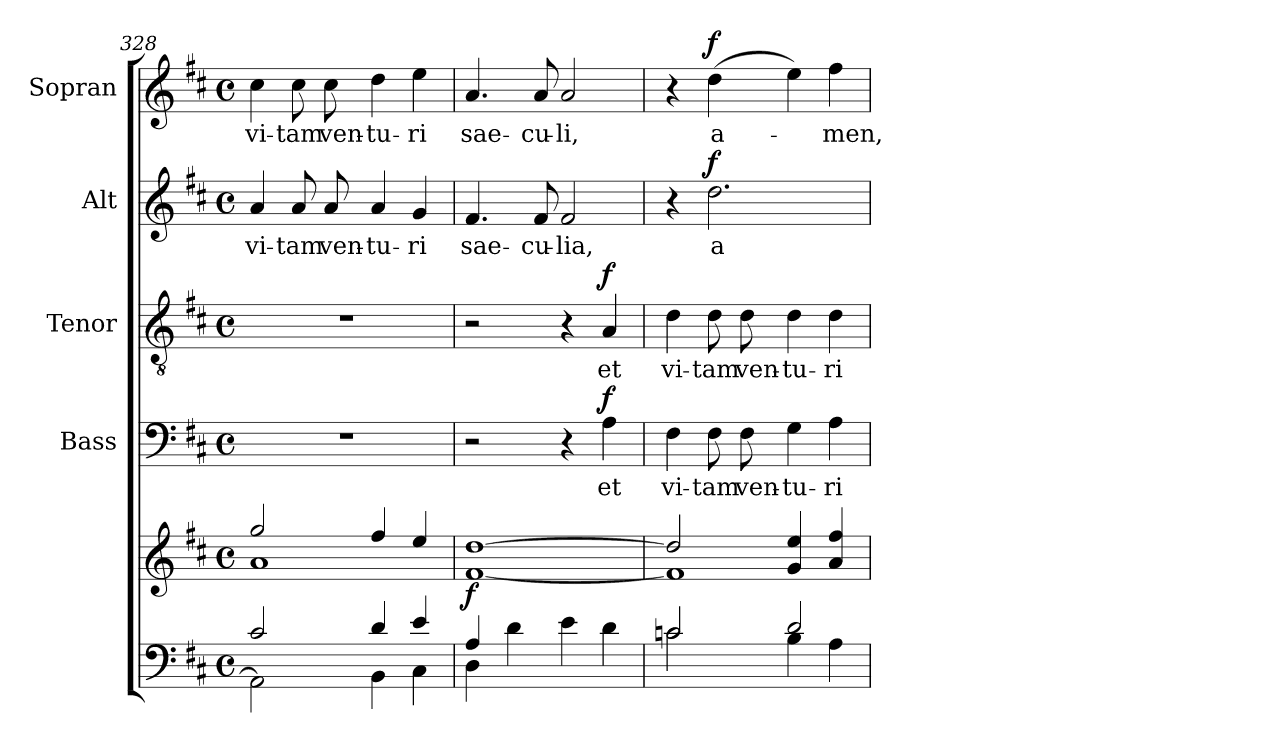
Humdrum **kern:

**kern	**kern	**dynam	**kern	**text	**dynam	**kern	**text	**dynam	**kern	**text	**dynam	**kern	**text	**dynam
*part5	*part5	*part5	*part4	*part4	*part4	*part3	*part3	*part3	*part2	*part2	*part2	*part1	*part1	*part1
*staff6	*staff5	*staff5/6	*staff4	*staff4	*staff4	*staff3	*staff3	*staff3	*staff2	*staff2	*staff2	*staff1	*staff1	*staff1
*	*	*	*I"Bass	*	*	*I"Tenor	*	*	*I"Alt	*	*	*I"Sopran	*	*
*	*	*	*I'B.	*	*	*I'T.	*	*	*I'A.	*	*	*I'S.	*	*
!!LO:PB:g=z
*clefF4	*clefG2	*	*clefF4	*	*	*clefGv2	*	*	*clefG2	*	*	*clefG2	*	*
*k[f#c#]	*k[f#c#]	*	*k[f#c#]	*	*	*k[f#c#]	*	*	*k[f#c#]	*	*	*k[f#c#]	*	*
*D:	*D:	*	*D:	*	*	*D:	*	*	*D:	*	*	*D:	*	*
*M4/4	*M4/4	*	*M4/4	*	*	*M4/4	*	*	*M4/4	*	*	*M4/4	*	*
*met(c)	*met(c)	*	*met(c)	*	*	*met(c)	*	*	*met(c)	*	*	*met(c)	*	*
=328	=328	=328	=328	=328	=328	=328	=328	=328	=328	=328	=328	=328	=328	=328
*^	*^	*	*	*	*	*	*	*	*	*	*	*	*	*
!	!	!	!	!	!	!	!	!	!	!	!	!LO:LY:b	!	!	!LO:LY:b	!
2c#/	2AA\]	2gg/	1a	.	1r	.	.	1r	.	.	4a/	vi-	.	4cc#\	vi-	.
!	!	!	!	!	!	!	!	!	!	!	!	!LO:LY:b	!	!	!LO:LY:b	!
.	.	.	.	.	.	.	.	.	.	.	8a/	-tam	.	8cc#\	-tam	.
!	!	!	!	!	!	!	!	!	!	!	!	!LO:LY:b	!	!	!LO:LY:b	!
.	.	.	.	.	.	.	.	.	.	.	8a/	ven-	.	8cc#\	ven-	.
!	!	!	!	!	!	!	!	!	!	!	!	!LO:LY:b	!	!	!LO:LY:b	!
4d/	4BB\	4ff#/	.	.	.	.	.	.	.	.	4a/	-tu-	.	4dd\	-tu-	.
!	!	!	!	!	!	!	!	!	!	!	!	!LO:LY:b	!	!	!LO:LY:b	!
4e/	4C#\	4ee/	.	.	.	.	.	.	.	.	4g/	-ri	.	4ee\	-ri	.
=329	=329	=329	=329	=329	=329	=329	=329	=329	=329	=329	=329	=329	=329	=329	=329	=329
!	!	!	!	!LO:DY:b	!	!	!	!	!	!	!	!LO:LY:b	!	!	!LO:LY:b	!
4A/	4D\	[>1dd	[<1f#	f	2r	.	.	2r	.	.	4.f#/	sae-	.	4.a/	sae-	.
2.ryy	4d\	.	.	.	.	.	.	.	.	.	.	.	.	.	.	.
!	!	!	!	!	!	!	!	!	!	!	!	!LO:LY:b	!	!	!LO:LY:b	!
.	.	.	.	.	.	.	.	.	.	.	8f#/	-cu-	.	8a/	-cu-	.
!	!	!	!	!	!	!	!	!	!	!	!	!LO:LY:b	!	!	!LO:LY:b	!
.	4e\	.	.	.	4r	.	.	4r	.	.	2f#/	-lia,	.	2a/	-li,	.
!	!	!	!	!	!	!LO:LY:b	!LO:DY:a	!	!LO:LY:b	!LO:DY:a	!	!	!	!	!	!
.	4d\	.	.	.	4A\	et	f	4A/	et	f	.	.	.	.	.	.
=330	=330	=330	=330	=330	=330	=330	=330	=330	=330	=330	=330	=330	=330	=330	=330	=330
!	!	!	!	!	!	!LO:LY:b	!	!	!LO:LY:b	!	!	!	!	!	!	!
2cn/	2c\	2dd/]	1f#]	.	4F#\	vi-	.	4d\	vi-	.	4r	.	.	4r	.	.
!	!	!	!	!	!	!LO:LY:b	!	!	!LO:LY:b	!	!	!LO:LY:b	!LO:DY:a	!	!LO:LY:b	!LO:DY:a
.	.	.	.	.	8F#\	-tam	.	8d\	-tam	.	2.dd\	a-	f	(>4dd\	a-	f
!	!	!	!	!	!	!LO:LY:b	!	!	!LO:LY:b	!	!	!	!	!	!	!
.	.	.	.	.	8F#\	ven-	.	8d\	ven-	.	.	.	.	.	.	.
!	!	!	!	!	!	!LO:LY:b	!	!	!LO:LY:b	!	!	!	!	!	!	!
2d/	4B\	4g/ 4ee/	.	.	4G\	-tu-	.	4d\	-tu-	.	.	.	.	4ee\)	.	.
!	!	!	!	!	!	!LO:LY:b	!	!	!LO:LY:b	!	!	!	!	!	!LO:LY:b	!
.	4A\	4a/ 4ff#/	.	.	4A\	-ri	.	4d\	-ri	.	.	.	.	4ff#\	-men,	.
*v	*v	*	*	*	*	*	*	*	*	*	*	*	*	*	*	*
*	*v	*v	*	*	*	*	*	*	*	*	*	*	*	*	*
=	=	=	=	=	=	=	=	=	=	=	=	=	=	=
*-	*-	*-	*-	*-	*-	*-	*-	*-	*-	*-	*-	*-	*-	*-
